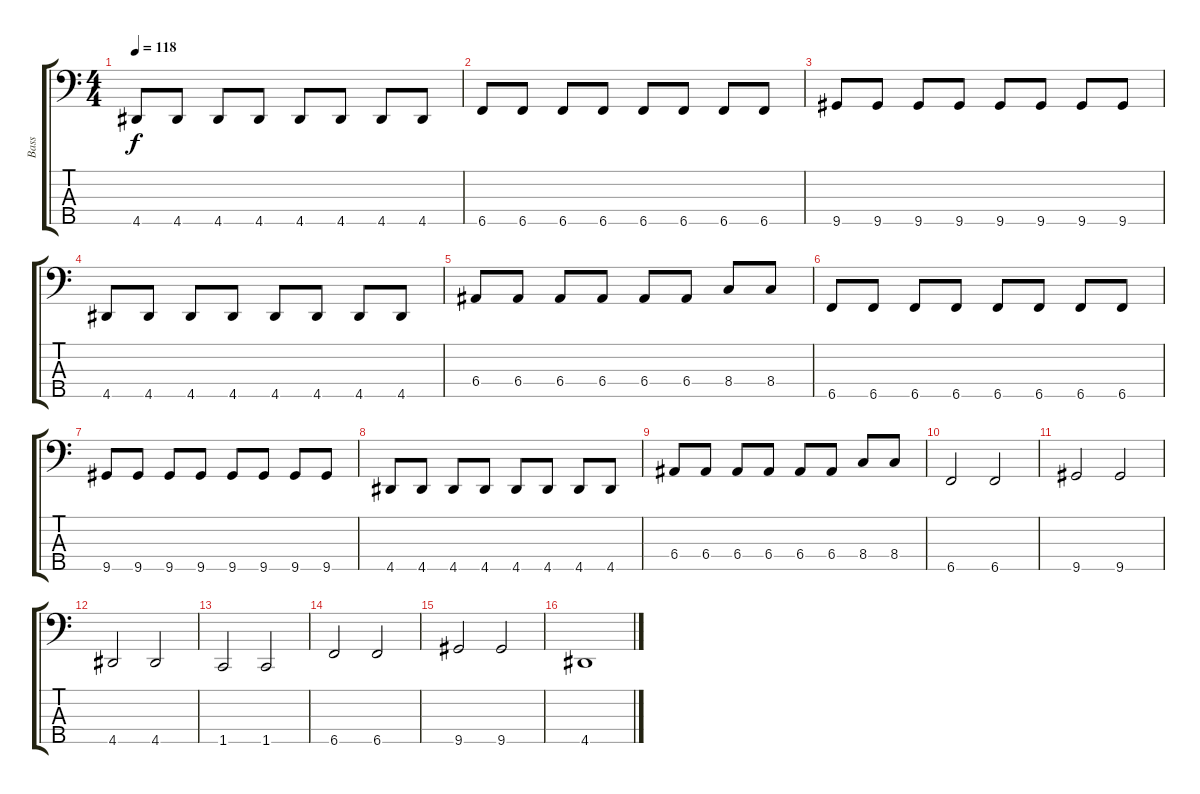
\track ("Bass" "Bass") {instrument electricbassfinger}
\staff {score tabs}
\tuning (G2 D2 A1 E1 B0) {hide}
\ts (4 4)
\tempo 118
\clef f4
\ks c
4.5.8{dy f} 4.5.8 4.5.8 4.5.8 4.5.8 4.5.8 4.5.8 4.5.8 |
6.5.8 6.5.8 6.5.8 6.5.8 6.5.8 6.5.8 6.5.8 6.5.8 |
9.5.8 9.5.8 9.5.8 9.5.8 9.5.8 9.5.8 9.5.8 9.5.8 |
4.5.8 4.5.8 4.5.8 4.5.8 4.5.8 4.5.8 4.5.8 4.5.8 |
6.4.8 6.4.8 6.4.8 6.4.8 6.4.8 6.4.8 8.4.8 8.4.8 |
6.5.8 6.5.8 6.5.8 6.5.8 6.5.8 6.5.8 6.5.8 6.5.8 |
9.5.8 9.5.8 9.5.8 9.5.8 9.5.8 9.5.8 9.5.8 9.5.8 |
4.5.8 4.5.8 4.5.8 4.5.8 4.5.8 4.5.8 4.5.8 4.5.8 |
6.4.8 6.4.8 6.4.8 6.4.8 6.4.8 6.4.8 8.4.8 8.4.8 |
6.5.2 6.5.2 |
9.5.2 9.5.2 |
4.5.2 4.5.2 |
1.5.2 1.5.2 |
6.5.2 6.5.2 |
9.5.2 9.5.2 |
4.5.1
